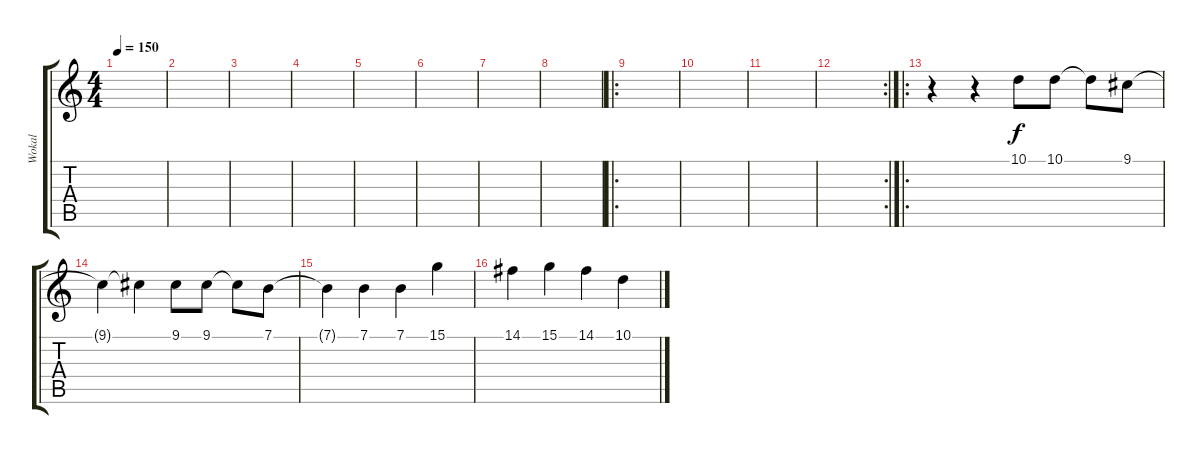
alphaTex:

\track ("Wokal" "Wokal") {instrument cello}
\staff {score tabs}
\tuning (E4 B3 G3 D3 A2 E2) {hide}
\ts (4 4)
\tempo 150
\clef g2
\ks c
|
|
|
|
|
|
|
|
\ro
|
|
|
\rc 2
|
\ro
r.4 r.4 10.1.8 10.1.8 10.1{t}.8 9.1.8 |
9.1{t}.4 9.1{t}.4 9.1.8 9.1.8 9.1{t}.8 7.1.8 |
7.1{t}.4 7.1.4 7.1.4 15.1.4 |
14.1.4 15.1.4 14.1.4 10.1.4
